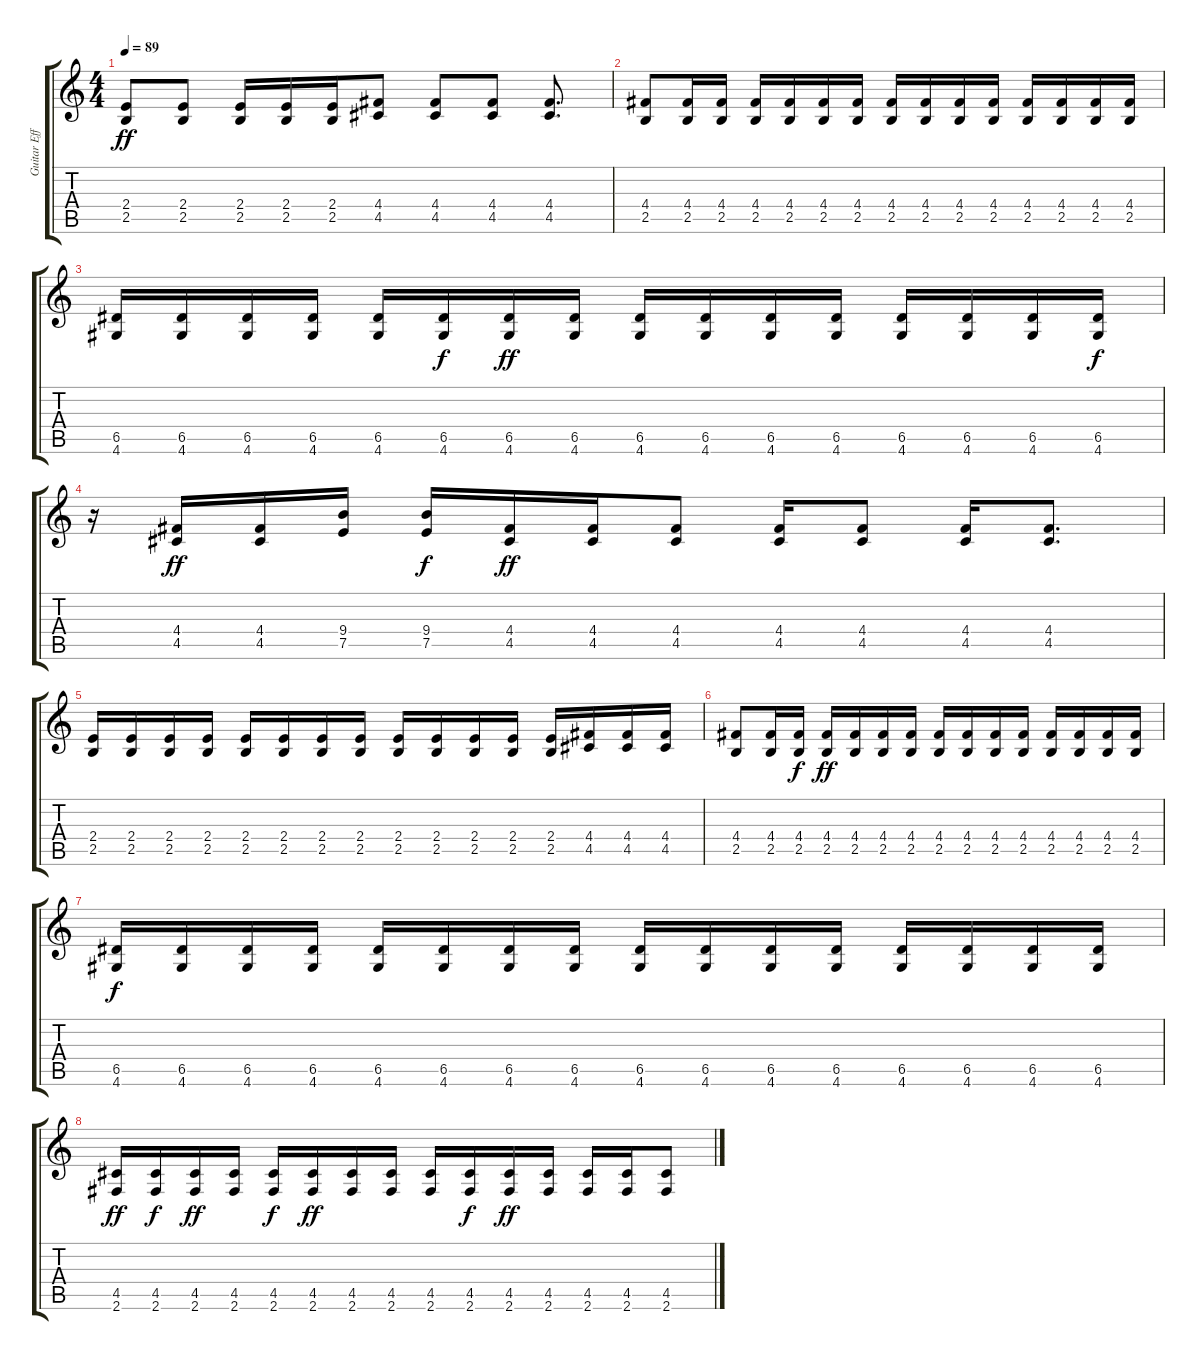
\track ("Guitar Effect" "Guitar Eff") {instrument overdrivenguitar}
\staff {score tabs}
\tuning (E4 B3 G3 D3 A2 E2) {hide}
\ts (4 4)
\tempo 89
\clef g2
\ks c
(2.4 2.5).8{dy ff} (2.4 2.5).8 (2.4 2.5).16 (2.4 2.5).16 (2.4 2.5).16 (4.4 4.5).8 (4.4 4.5).8 (4.4 4.5).8 (4.4 4.5).8{d} |
(4.4 2.5).8 (4.4 2.5).16 (4.4 2.5).16 (4.4 2.5).16 (4.4 2.5).16 (4.4 2.5).16 (4.4 2.5).16 (4.4 2.5).16 (4.4 2.5).16 (4.4 2.5).16 (4.4 2.5).16 (4.4 2.5).16 (4.4 2.5).16 (4.4 2.5).16 (4.4 2.5).16 |
(6.5 4.6).16 (6.5 4.6).16 (6.5 4.6).16 (6.5 4.6).16 (6.5 4.6).16 (6.5 4.6).16{dy f} (6.5 4.6).16{dy ff} (6.5 4.6).16 (6.5 4.6).16 (6.5 4.6).16 (6.5 4.6).16 (6.5 4.6).16 (6.5 4.6).16 (6.5 4.6).16 (6.5 4.6).16 (6.5 4.6).16{dy f} |
r.16 (4.4 4.5).16{dy ff} (4.4 4.5).16 (9.4 7.5).16 (9.4 7.5).16{dy f} (4.4 4.5).16{dy ff} (4.4 4.5).16 (4.4 4.5).8 (4.4 4.5).16 (4.4 4.5).8 (4.4 4.5).16 (4.4 4.5).8{d} |
(2.4 2.5).16 (2.4 2.5).16 (2.4 2.5).16 (2.4 2.5).16 (2.4 2.5).16 (2.4 2.5).16 (2.4 2.5).16 (2.4 2.5).16 (2.4 2.5).16 (2.4 2.5).16 (2.4 2.5).16 (2.4 2.5).16 (2.4 2.5).16 (4.4 4.5).16 (4.4 4.5).16 (4.4 4.5).16 |
(4.4 2.5).8 (4.4 2.5).16 (4.4 2.5).16{dy f} (4.4 2.5).16{dy ff} (4.4 2.5).16 (4.4 2.5).16 (4.4 2.5).16 (4.4 2.5).16 (4.4 2.5).16 (4.4 2.5).16 (4.4 2.5).16 (4.4 2.5).16 (4.4 2.5).16 (4.4 2.5).16 (4.4 2.5).16 |
(6.5 4.6).16{dy f} (6.5 4.6).16 (6.5 4.6).16 (6.5 4.6).16 (6.5 4.6).16 (6.5 4.6).16 (6.5 4.6).16 (6.5 4.6).16 (6.5 4.6).16 (6.5 4.6).16 (6.5 4.6).16 (6.5 4.6).16 (6.5 4.6).16 (6.5 4.6).16 (6.5 4.6).16 (6.5 4.6).16 |
(4.5 2.6).16{dy ff} (4.5 2.6).16{dy f} (4.5 2.6).16{dy ff} (4.5 2.6).16 (4.5 2.6).16{dy f} (4.5 2.6).16{dy ff} (4.5 2.6).16 (4.5 2.6).16 (4.5 2.6).16 (4.5 2.6).16{dy f} (4.5 2.6).16{dy ff} (4.5 2.6).16 (4.5 2.6).16 (4.5 2.6).16 (4.5 2.6).8
